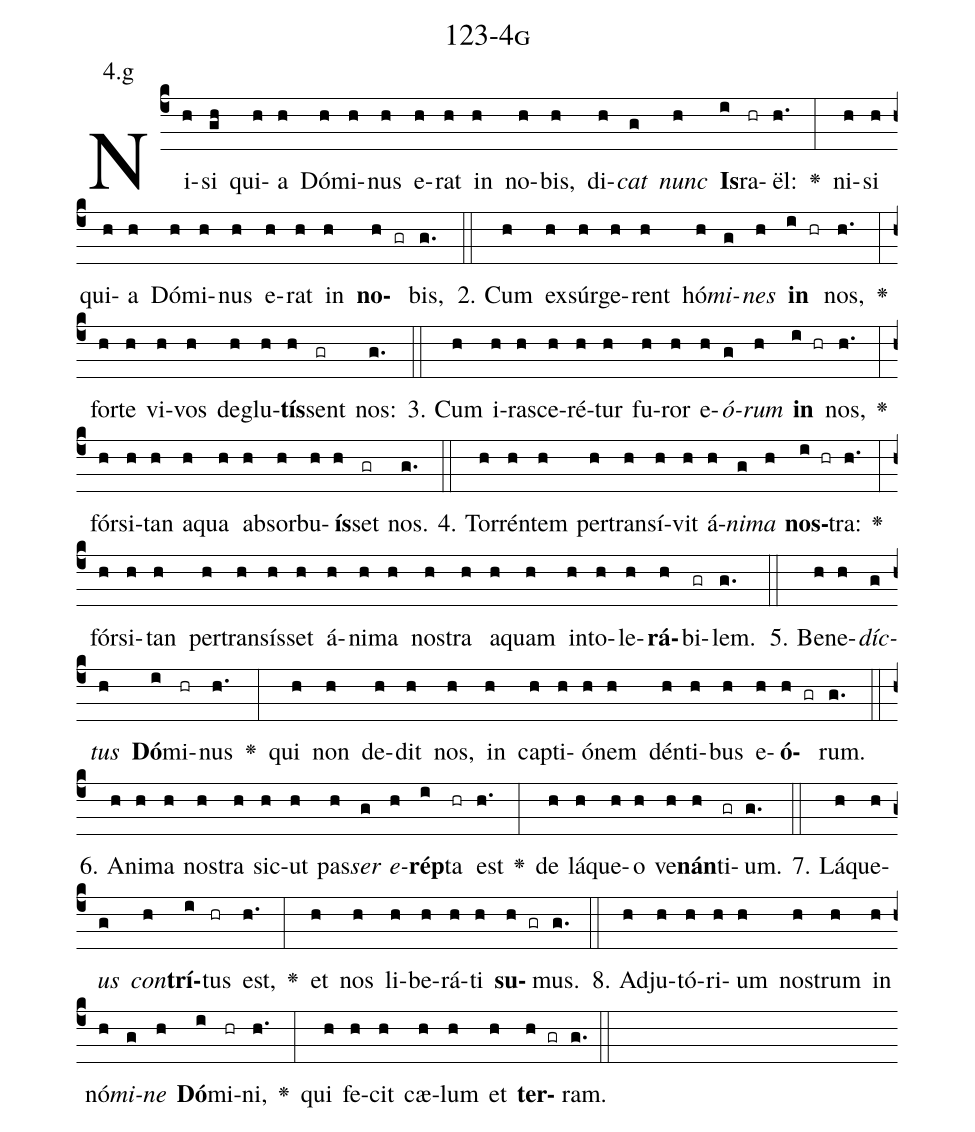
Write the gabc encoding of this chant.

name: 123-4g;
annotation: 4.g;
%%
(c4)Ni(h)si(gh) qui(h)a(h) Dó(h)mi(h)nus(h) e(h)rat(h) in(h) no(h)bis,(h) di(h)<i>cat</i>(g) <i>nunc</i>(h) <b>Is</b>(i)ra(hr)ël:(h.) <v>\greheightstar</v>(:) ni(h)si(h) qui(h)a(h) Dó(h)mi(h)nus(h) e(h)rat(h) in(h) <b>no</b>(h gr)bis,(g.) (::)
2. Cum(h) ex(h)súr(h)ge(h)rent(h) hó(h)<i>mi</i>(g)<i>nes</i>(h) <b>in</b>(i hr) nos,(h.) <v>\greheightstar</v>(:) for(h)te(h) vi(h)vos(h) de(h)glu(h)<b>tís</b>(h)sent(gr) nos:(g.) (::)
3. Cum(h) i(h)ra(h)sce(h)ré(h)tur(h) fu(h)ror(h) e(h)<i>ó</i>(g)<i>rum</i>(h) <b>in</b>(i hr) nos,(h.) <v>\greheightstar</v>(:) fór(h)si(h)tan(h) a(h)qua(h) ab(h)sor(h)bu(h)<b>ís</b>(h)set(gr) nos.(g.) (::)
4. Tor(h)rén(h)tem(h) per(h)trans(h)í(h)vit(h) á(h)<i>ni</i>(g)<i>ma</i>(h) <b>nos</b>(i hr)tra:(h.) <v>\greheightstar</v>(:) fór(h)si(h)tan(h) per(h)trans(h)ís(h)set(h) á(h)ni(h)ma(h) nos(h)tra(h) a(h)quam(h) in(h)to(h)le(h)<b>rá</b>(h)bi(gr)lem.(g.) (::)
5. Be(h)ne(h)<i>díc</i>(g)<i>tus</i>(h) <b>Dó</b>(i)mi(hr)nus(h.) <v>\greheightstar</v>(:) qui(h) non(h) de(h)dit(h) nos,(h) in(h) cap(h)ti(h)ó(h)nem(h) dén(h)ti(h)bus(h) e(h)<b>ó</b>(h gr)rum.(g.) (::)
6. A(h)ni(h)ma(h) nos(h)tra(h) sic(h)ut(h) pas(h)<i>ser</i>(g) <i>e</i>(h)<b>rép</b>(i)ta(hr) est(h.) <v>\greheightstar</v>(:) de(h) lá(h)que(h)o(h) ve(h)<b>nán</b>(h)ti(gr)um.(g.) (::)
7. Lá(h)que(h)<i>us</i>(g) <i>con</i>(h)<b>trí</b>(i)tus(hr) est,(h.) <v>\greheightstar</v>(:) et(h) nos(h) li(h)be(h)rá(h)ti(h) <b>su</b>(h gr)mus.(g.) (::)
8. Ad(h)ju(h)tó(h)ri(h)um(h) nos(h)trum(h) in(h) nó(h)<i>mi</i>(g)<i>ne</i>(h) <b>Dó</b>(i)mi(hr)ni,(h.) <v>\greheightstar</v>(:) qui(h) fe(h)cit(h) cæ(h)lum(h) et(h) <b>ter</b>(h gr)ram.(g.) (::)
